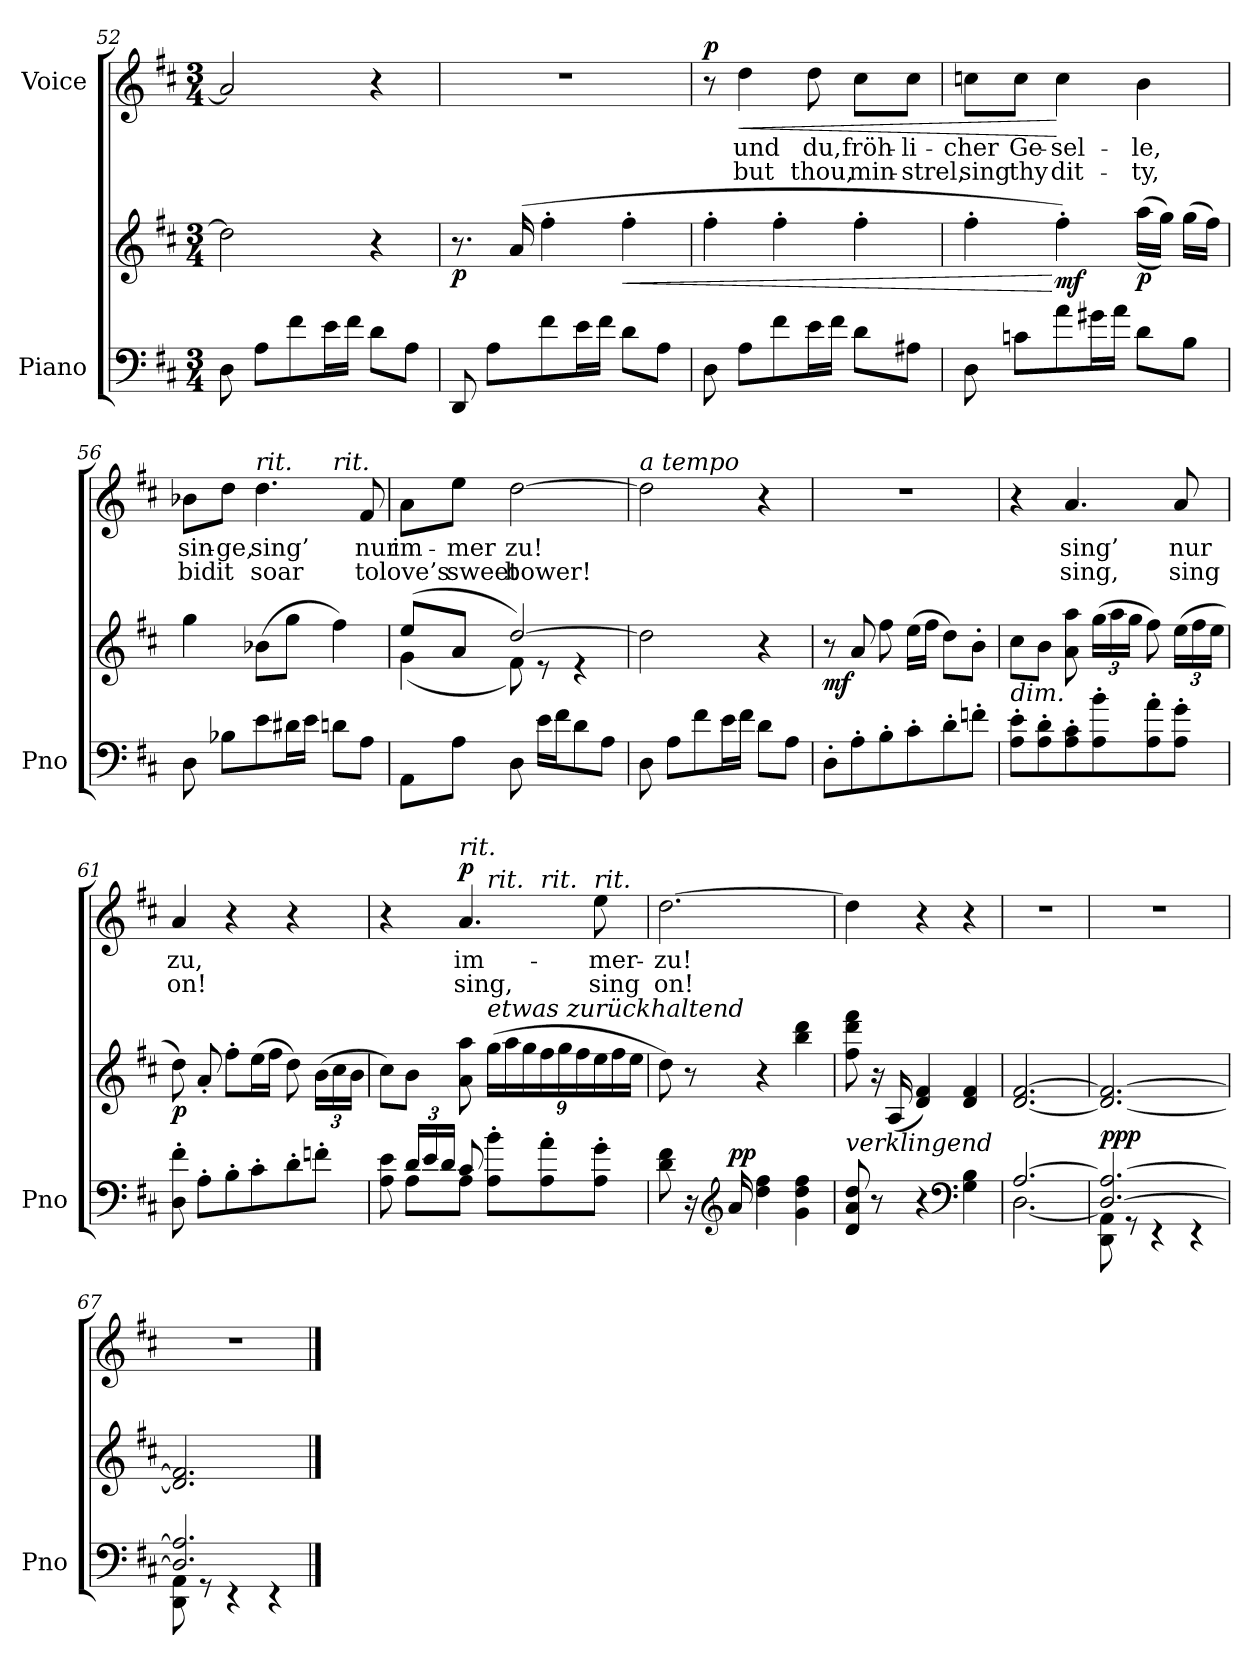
**kern	**kern	**dynam	**kern	**text	**text	**dynam
*part2	*part2	*part2	*part1	*part1	*part1	*part1
*staff3	*staff2	*staff2/3	*staff1	*staff1	*staff1	*staff1
*I"Piano	*	*	*I"Voice	*	*	*
*I'Pno	*	*	*	*	*	*
*clefF4	*clefG2	*	*clefG2	*	*	*
*k[f#c#]	*k[f#c#]	*	*k[f#c#]	*	*	*
*M3/4	*M3/4	*	*M3/4	*	*	*
=52	=52	=52	=52	=52	=52	=52
8D\	2dd\]	.	2a/]	.	.	.
8A\L	.	.	.	.	.	.
8f#\	.	.	.	.	.	.
16e\L	.	.	.	.	.	.
16f#\JJ	.	.	.	.	.	.
8d\L	4r	.	4r	.	.	.
8A\J	.	.	.	.	.	.
!!LO:PB:g=z
=53	=53	=53	=53	=53	=53	=53
!	!	!LO:DY:b	!	!	!	!
8DD/	8.r	p	2.r	.	.	.
8A\L	.	.	.	.	.	.
.	(>16a/	.	.	.	.	.
8f#\	4ff#'\	.	.	.	.	.
16e\L	.	.	.	.	.	.
16f#\JJ	.	.	.	.	.	.
!	!	!LO:HP:b	!	!	!	!
8d\L	4ff#'\	<	.	.	.	.
8A\J	.	.	.	.	.	.
=54	=54	=54	=54	=54	=54	=54
!	!	!	!	!	!	!LO:DY:a
8D\	4ff#'\	.	8r	.	.	p
!	!	!	!	!LO:LY:b	!LO:LY:b	!LO:HP:b
8A\L	.	.	4dd\	und	but	<
8f#\	4ff#'\	.	.	.	.	.
!	!	!	!	!LO:LY:b	!LO:LY:b	!
16e\L	.	.	8dd\	du,	thou,	.
16f#\JJ	.	.	.	.	.	.
!	!	!	!	!LO:LY:b	!LO:LY:b	!
8d\L	4ff#'\	.	8cc#\L	fröh-	min-	.
!	!	!	!	!LO:LY:b	!LO:LY:b	!
8A#X\J	.	.	8cc#\J	-li-	-strel,	.
=55	=55	=55	=55	=55	=55	=55
!	!	!	!	!LO:LY:b	!LO:LY:b	!
8D\	4ff#'\	.	8ccn\L	-cher	sing	.
!	!	!	!	!LO:LY:b	!LO:LY:b	!
8cn\L	.	.	8cc\J	Ge-	thy	.
!	!	!LO:DY:n=1:b	!	!LO:LY:b	!LO:LY:b	!
8a\	4ff#'\)	[ mf	4cc\	-sel-	dit-	[
16g#X\L	.	.	.	.	.	.
16a\JJ	.	.	.	.	.	.
!	!	!LO:DY:n=2:b	!	!LO:LY:b	!LO:LY:b	!
8d\L	(>(>16aa\LL	p	4b\	-le,	-ty,	.
.	16gg\JJ))	.	.	.	.	.
8B\J	(>16gg\LL	.	.	.	.	.
.	16ff#\JJ)	.	.	.	.	.
!!LO:LB:g=z
=56	=56	=56	=56	=56	=56	=56
!	!	!	!LO:TX:a:i:t=etwas zurückhaltend	!	!	!
!	!	!	!	!LO:LY:b	!LO:LY:b	!
*	*	*	*^	*	*	*
8D\	4gg\	.	8b-X\L	2ryy	sin-	bid	.
!	!	!	!	!	!LO:LY:b	!LO:LY:b	!
8B-X\L	.	.	8dd\J	.	-ge,	it	.
!	!	!	!LO:TX:a:i:t=rit.	!	!	!	!
!	!	!	!	!	!LO:LY:b	!LO:LY:b	!
8e\	(>8b-X\L	.	4.dd\	.	sing’	soar	.
16d#X\L	8gg\J	.	.	.	.	.	.
16e\JJ	.	.	.	.	.	.	.
!	!	!	!	!LO:TX:a:i:t=rit.	!	!	!
8dn\L	4ff#\)	.	.	4ryy	.	.	.
!	!	!	!	!	!LO:LY:b	!LO:LY:b	!
8A\J	.	.	8f#/	.	nur	to	.
=57	=57	=57	=57	=57	=57	=57	=57
*	*^	*	*	*	*	*	*
!	!	!	!	!	!	!LO:LY:b	!LO:LY:b	!
*	*	*	*	*v	*v	*	*	*
8AA\L	(>8ee/L	(<4g\	.	8a\L	im-	love’s	.
!	!	!	!	!	!LO:LY:b	!LO:LY:b	!
8A\J	8a/J	.	.	8ee\J	-mer	sweet	.
!	!	!	!	!	!LO:LY:b	!LO:LY:b	!
8D\	[2dd/)	8f#\)	.	[2dd\	zu!	bower!	.
16e\LL	.	8r	.	.	.	.	.
16f#\J	.	.	.	.	.	.	.
8d\	.	4r	.	.	.	.	.
8A\J	.	.	.	.	.	.	.
*	*v	*v	*	*	*	*	*
=58	=58	=58	=58	=58	=58	=58
!	!	!	!LO:TX:a:i:t=a tempo	!	!	!
8D\	2dd\]	.	2dd\]	.	.	.
8A\L	.	.	.	.	.	.
8f#\	.	.	.	.	.	.
16e\L	.	.	.	.	.	.
16f#\JJ	.	.	.	.	.	.
8d\L	4r	.	4r	.	.	.
8A\J	.	.	.	.	.	.
=59	=59	=59	=59	=59	=59	=59
!	!	!LO:DY:b	!	!	!	!
8D'\L	8r	mf	2.r	.	.	.
8A'\	8a/	.	.	.	.	.
8B'\	8ff#\	.	.	.	.	.
8c#'\	(>16ee\LL	.	.	.	.	.
.	16ff#\JJ	.	.	.	.	.
8d'\	8dd\L)	.	.	.	.	.
8fn'\J	8b'\J	.	.	.	.	.
!!LO:LB:g=z
=60	=60	=60	=60	=60	=60	=60
!	!LO:TX:b:i:t=dim.	!	!	!	!	!
8A\' 8e\'L	8cc#\L	.	4r	.	.	.
8A\' 8d\'	8b\J	.	.	.	.	.
!	!	!	!	!LO:LY:b	!LO:LY:b	!
8A\' 8c#\'	8a\ 8aa\	.	4.a/	sing’	sing,	.
*	*Xbrackettup	*	*	*	*	*
8A\' 8b\'	(>24gg\LL	.	.	.	.	.
.	24aa\	.	.	.	.	.
.	24gg\JJ	.	.	.	.	.
8A\' 8a\'	8ff#\)	.	.	.	.	.
!	!	!	!	!LO:LY:b	!LO:LY:b	!
8A\' 8g\'J	(>24ee\LL	.	8a/	nur	sing	.
.	24ff#\	.	.	.	.	.
.	24ee\JJ	.	.	.	.	.
=61	=61	=61	=61	=61	=61	=61
!	!	!LO:DY:b	!	!LO:LY:b	!LO:LY:b	!
8D\' 8f#\'	8dd\)	p	4a/	zu,	on!	.
8A'\L	8a'/	.	.	.	.	.
8B'\	8ff#'\L	.	4r	.	.	.
8c#'\	(>16ee\L	.	.	.	.	.
.	16ff#\JJ	.	.	.	.	.
8d'\	8dd\)	.	4r	.	.	.
8fn'\J	(>24b\LL	.	.	.	.	.
.	24cc#\	.	.	.	.	.
.	24b\JJ	.	.	.	.	.
=62	=62	=62	=62	=62	=62	=62
*^	*	*	*^	*	*	*
*	*	*	*	*	*^	*	*	*
8reyy	8A\ 8e\	8cc#\L)	.	4r	4.ryy	2ryy	.	.	.
*Xbrackettup	*	*	*	*	*	*	*	*	*
24d/LL	8A\L	8b\J	.	.	.	.	.	.	.
24e/	.	.	.	.	.	.	.	.	.
24d/JJ	.	.	.	.	.	.	.	.	.
!	!	!	!	!LO:TX:a:i:t=rit.	!	!	!	!	!
!	!	!	!	!	!	!	!LO:LY:b	!LO:LY:b	!LO:DY:a
8c#/	8A\J	8a\ 8aa\	.	4.a/	.	.	im-	sing,	p
!	!	!	!	!	!LO:TX:a:i:t=rit.	!	!	!	!
!	!	!LO:TX:a:i:t=etwas zurückhaltend	!	!	!	!	!	!	!
4.rgyy	8A\' 8b\'L	(>24gg\LL	.	.	4.ryy	.	.	.	.
.	.	24aa\	.	.	.	.	.	.	.
.	.	24gg\	.	.	.	.	.	.	.
!	!	!	!	!	!	!LO:TX:a:i:t=rit.	!	!	!
.	8A\' 8a\'	24ff#\	.	.	.	4ryy	.	.	.
.	.	24gg\	.	.	.	.	.	.	.
.	.	24ff#\	.	.	.	.	.	.	.
!	!	!	!	!LO:TX:a:i:t=rit.	!	!	!	!	!
!	!	!	!	!	!	!	!LO:LY:b	!LO:LY:b	!
.	8A\' 8g\'J	24ee\	.	8ee\	.	.	-mer-	sing	.
.	.	24ff#\	.	.	.	.	.	.	.
.	.	24ee\JJ	.	.	.	.	.	.	.
*v	*v	*	*	*	*	*	*	*	*
!!LO:LB:g=z
=63	=63	=63	=63	=63	=63	=63	=63	=63
!	!	!	!LO:TX:a:i:t=a tempo	!	!	!	!	!
!	!	!	!	!	!	!LO:LY:b	!LO:LY:b	!
*	*	*	*v	*v	*v	*	*	*
8d\ 8f#\	8dd\)	.	[2.dd\	zu!	on!	.
16r	8r	.	.	.	.	.
*clefG2	*	*	*	*	*	*
!	!	!LO:DY:a=2	!	!	!	!
16a/	.	pp	.	.	.	.
4dd\ 4ff#\	4r	.	.	.	.	.
4g\ 4dd\ 4ff#\	4bb\ 4ddd\	.	.	.	.	.
=64	=64	=64	=64	=64	=64	=64
!LO:TX:a:i:t=verklingend	!	!	!	!	!	!
8d/ 8a/ 8dd/	8ff#\ 8ddd\ 8fff#\	.	4dd\]	.	.	.
8r	16r	.	.	.	.	.
.	(<16A/	.	.	.	.	.
4r	4d/ 4f#/)	.	4r	.	.	.
*clefF4	*	*	*	*	*	*
4G\ 4B\	4d/ 4f#/	.	4r	.	.	.
=65	=65	=65	=65	=65	=65	=65
*^	*	*	*	*	*	*
[2.A/	[2.D\	[2.d/ [2.f#/	.	2.r	.	.	.
=66	=66	=66	=66	=66	=66	=66	=66
!	!	!	!LO:DY:a=2	!	!	!	!
2.D/_ 2.A/_	8DD\ 8AA\	2.d/_ 2.f#/_	ppp	2.r	.	.	.
.	8r	.	.	.	.	.	.
.	4r	.	.	.	.	.	.
.	4r	.	.	.	.	.	.
=67	=67	=67	=67	=67	=67	=67	=67
2.D/] 2.A/]	8DD\ 8AA\	2.d/] 2.f#/]	.	2.r	.	.	.
.	8r	.	.	.	.	.	.
.	4r	.	.	.	.	.	.
.	4r	.	.	.	.	.	.
*v	*v	*	*	*	*	*	*
==	==	==	==	==	==	==
*-	*-	*-	*-	*-	*-	*-
